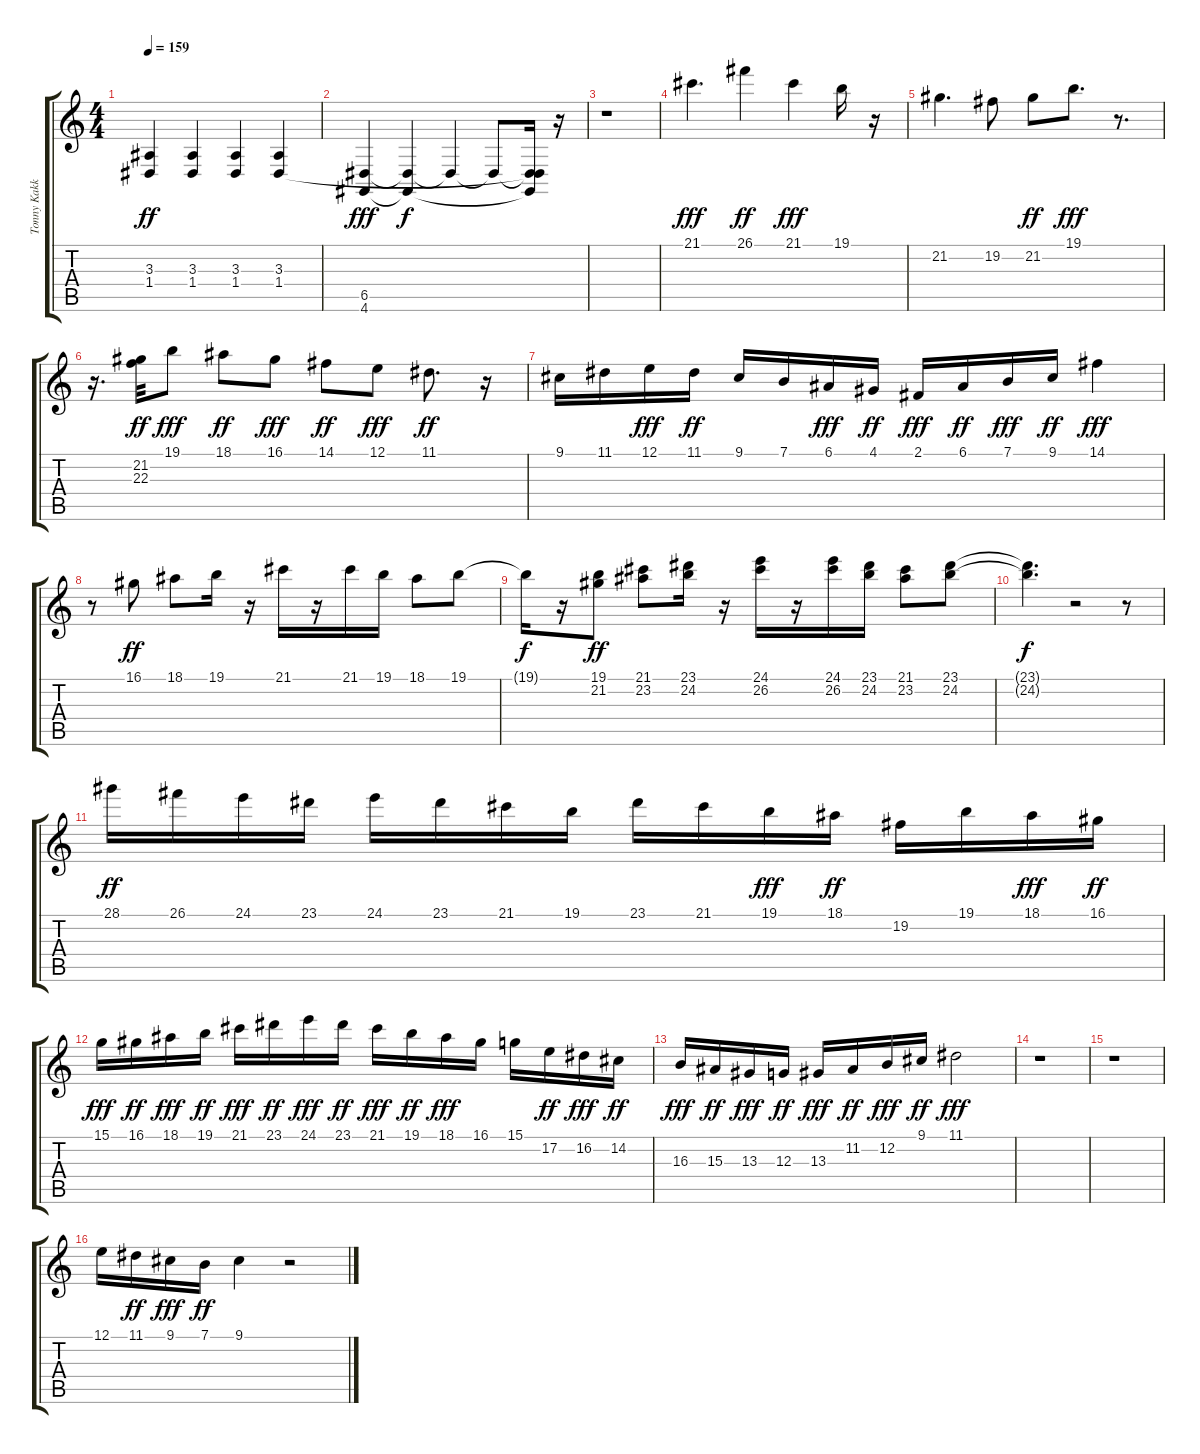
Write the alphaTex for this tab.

\track ("Tonny Kakko" "Tonny Kakk") {instrument acousticgrandpiano}
\staff {score tabs}
\tuning (E4 B3 G3 D3 A2 E2) {hide}
\ts (4 4)
\tempo 159
\clef g2
\ks c
(3.3 1.4).4{dy ff} (3.3 1.4).4 (3.3 1.4).4 (3.3 1.4).4 |
(6.5 4.6).4{dy fff} (6.5{t} 4.6{t}).4{dy f} 6.5{t}.4 6.5{t}.8 (1.4{t} 6.5{t} 4.6{t}).16 r.16 |
r.1 |
21.1.4{d dy fff instrument lead1square} 26.1.4{dy ff} 21.1.4{dy fff} 19.1.16 r.16 |
21.2.4{d} 19.2.8 21.2.8{dy ff} 19.1.8{d dy fff} r.8{d} |
r.16{d} (21.2 22.3).32{dy ff} 19.1.8{dy fff} 18.1.8{dy ff} 16.1.8{dy fff} 14.1.8{dy ff} 12.1.8{dy fff} 11.1.8{d dy ff} r.16 |
9.1.16 11.1.16 12.1.16{dy fff} 11.1.16{dy ff} 9.1.16 7.1.16 6.1.16{dy fff} 4.1.16{dy ff} 2.1.16{dy fff} 6.1.16{dy ff} 7.1.16{dy fff} 9.1.16{dy ff} 14.1.4{dy fff} |
r.8 16.1.8{dy ff} 18.1.8 19.1.16 r.16 21.1.16 r.16 21.1.16 19.1.16 18.1.8 19.1.8 |
19.1{t}.16{dy f} r.16 (19.1 21.2).8{dy ff} (21.1 23.2).8 (23.1 24.2).16 r.16 (24.1 26.2).16 r.16 (24.1 26.2).16 (23.1 24.2).16 (21.1 23.2).8 (23.1 24.2).8 |
(23.1{t} 24.2{t}).4{d dy f} r.2 r.8 |
28.1.16{dy ff} 26.1.16 24.1.16 23.1.16 24.1.16 23.1.16 21.1.16 19.1.16 23.1.16 21.1.16 19.1.16{dy fff} 18.1.16{dy ff} 19.2.16 19.1.16 18.1.16{dy fff} 16.1.16{dy ff} |
15.1.16{dy fff} 16.1.16{dy ff} 18.1.16{dy fff} 19.1.16{dy ff} 21.1.16{dy fff} 23.1.16{dy ff} 24.1.16{dy fff} 23.1.16{dy ff} 21.1.16{dy fff} 19.1.16{dy ff} 18.1.16{dy fff} 16.1.16 15.1.16 17.2.16{dy ff} 16.2.16{dy fff} 14.2.16{dy ff} |
16.3.16{dy fff} 15.3.16{dy ff} 13.3.16{dy fff} 12.3.16{dy ff} 13.3.16{dy fff} 11.2.16{dy ff} 12.2.16{dy fff} 9.1.16{dy ff} 11.1.2{dy fff} |
r.1 |
r.1 |
12.1.16 11.1.16{dy ff} 9.1.16{dy fff} 7.1.16{dy ff} 9.1.4 r.2
